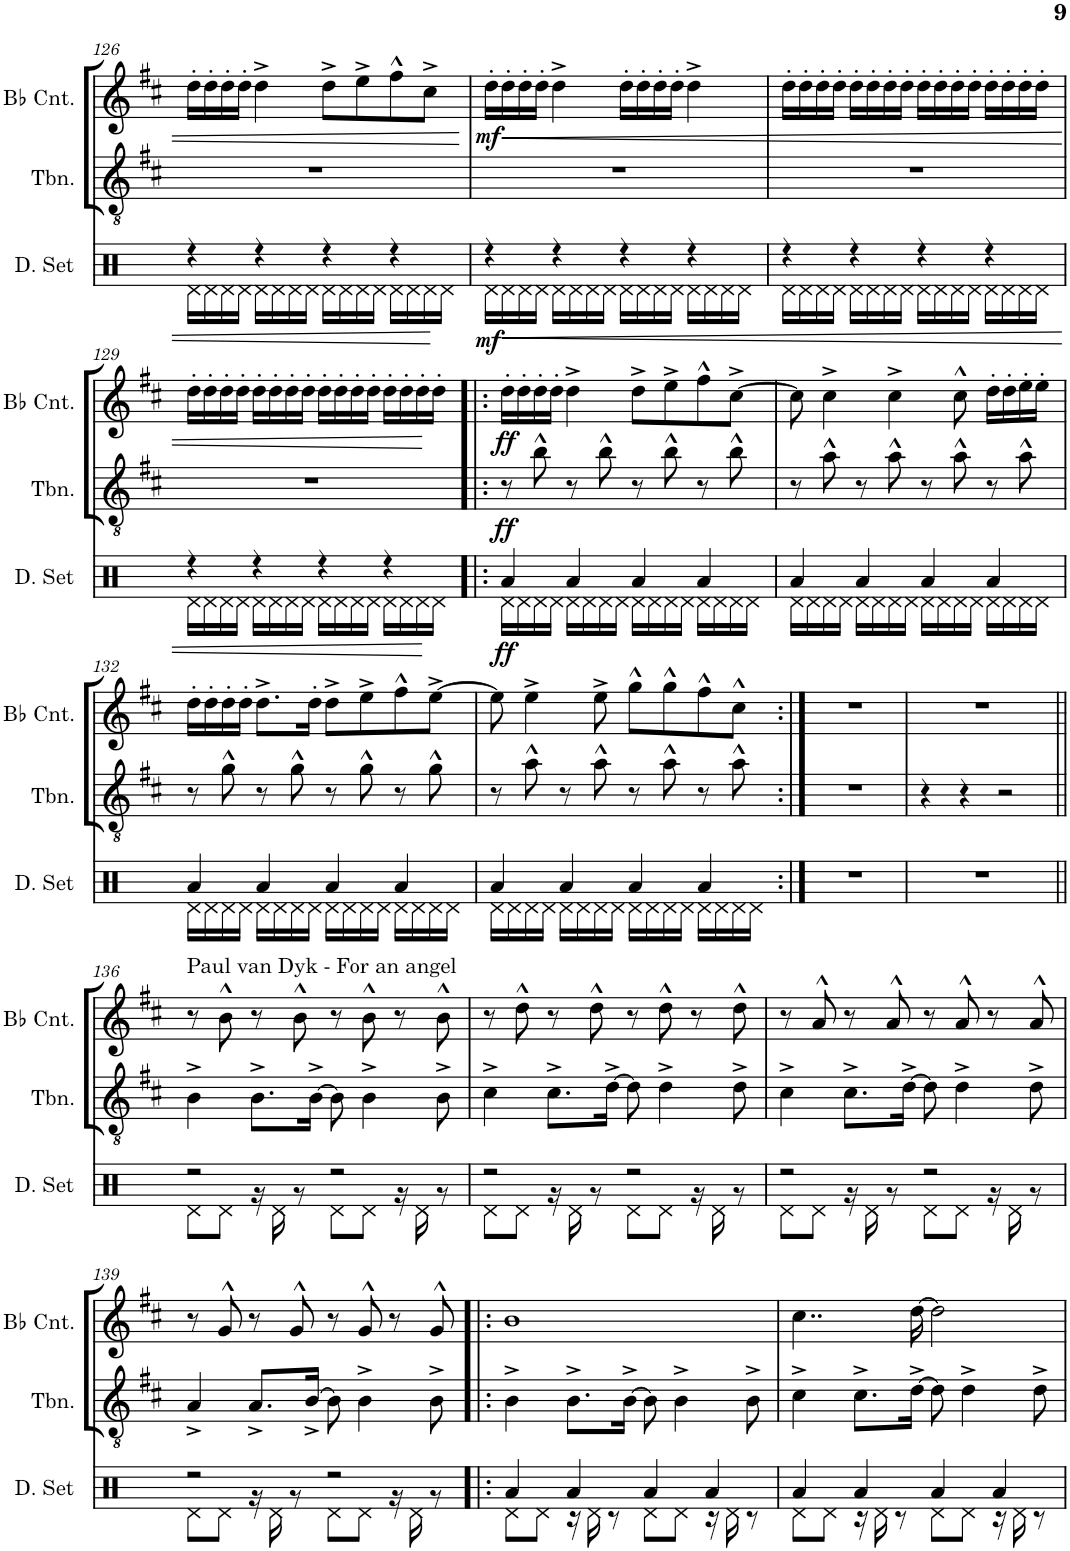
**kern	**dynam	**kern	**dynam	**kern	**dynam
*part3	*part3	*part2	*part2	*part1	*part1
*staff3	*staff3	*staff2	*staff2	*staff1	*staff1
*I"Drumset	*	*I"Trombone	*	*I"Bb Cornet	*
*I'D. Set	*	*I'Tbn.	*	*I'Bb Cnt.	*
!!LO:PB:g=z
*clefX	*	*clefGv2	*	*clefG2	*
*	*	*Trd1c2	*	*Trd1c2	*
*k[]	*	*k[f#c#]	*	*k[f#c#]	*
*M4/4	*	*M4/4	*	*M4/4	*
=126	=126	=126	=126	=126	=126
*^	*	*	*	*	*
4r	16Rd\LL	.	1r	.	16dd'\LL	.
.	16Rd\	.	.	.	16dd'\	.
.	16Rd\	.	.	.	16dd'\	.
.	16Rd\JJ	.	.	.	16dd'\JJ	.
4r	16Rd\LL	.	.	.	4dd^\	.
.	16Rd\	.	.	.	.	.
.	16Rd\	.	.	.	.	.
.	16Rd\JJ	.	.	.	.	.
4r	16Rd\LL	.	.	.	8dd^\L	.
.	16Rd\	.	.	.	.	.
.	16Rd\	.	.	.	8ee^\	.
.	16Rd\JJ	.	.	.	.	.
4r	16Rd\LL	.	.	.	8ff#^^\	.
.	16Rd\	.	.	.	.	.
.	16Rd\	.	.	.	8cc#^\J	.
.	16Rd\JJ	.	.	.	.	.
=127	=127	=127	=127	=127	=127	=127
!	!	!LO:DY:b	!	!	!	!LO:DY:b
4r	16Rd\LL	mf	1r	.	16dd'\LL	mf
!	!	!LO:HP:b	!	!	!	!LO:HP:b
.	16Rd\	<	.	.	16dd'\	<
.	16Rd\	.	.	.	16dd'\	.
.	16Rd\JJ	.	.	.	16dd'\JJ	.
4r	16Rd\LL	.	.	.	4dd^\	.
.	16Rd\	.	.	.	.	.
.	16Rd\	.	.	.	.	.
.	16Rd\JJ	.	.	.	.	.
4r	16Rd\LL	.	.	.	16dd'\LL	.
.	16Rd\	.	.	.	16dd'\	.
.	16Rd\	.	.	.	16dd'\	.
.	16Rd\JJ	.	.	.	16dd'\JJ	.
4r	16Rd\LL	.	.	.	4dd^\	.
.	16Rd\	.	.	.	.	.
.	16Rd\	.	.	.	.	.
.	16Rd\JJ	.	.	.	.	.
=128	=128	=128	=128	=128	=128	=128
4r	16Rd\LL	.	1r	.	16dd'\LL	.
.	16Rd\	.	.	.	16dd'\	.
.	16Rd\	.	.	.	16dd'\	.
.	16Rd\JJ	.	.	.	16dd'\JJ	.
4r	16Rd\LL	.	.	.	16dd'\LL	.
.	16Rd\	.	.	.	16dd'\	.
.	16Rd\	.	.	.	16dd'\	.
.	16Rd\JJ	.	.	.	16dd'\JJ	.
4r	16Rd\LL	.	.	.	16dd'\LL	.
.	16Rd\	.	.	.	16dd'\	.
.	16Rd\	.	.	.	16dd'\	.
.	16Rd\JJ	.	.	.	16dd'\JJ	.
4r	16Rd\LL	.	.	.	16dd'\LL	.
.	16Rd\	.	.	.	16dd'\	.
.	16Rd\	.	.	.	16dd'\	.
.	16Rd\JJ	.	.	.	16dd'\JJ	.
!!LO:LB:g=z
=129	=129	=129	=129	=129	=129	=129
4r	16Rd\LL	.	1r	.	16dd'\LL	.
.	16Rd\	.	.	.	16dd'\	.
.	16Rd\	.	.	.	16dd'\	.
.	16Rd\JJ	.	.	.	16dd'\JJ	.
4r	16Rd\LL	.	.	.	16dd'\LL	.
.	16Rd\	.	.	.	16dd'\	.
.	16Rd\	.	.	.	16dd'\	.
.	16Rd\JJ	.	.	.	16dd'\JJ	.
4r	16Rd\LL	.	.	.	16dd'\LL	.
.	16Rd\	.	.	.	16dd'\	.
.	16Rd\	.	.	.	16dd'\	.
.	16Rd\JJ	.	.	.	16dd'\JJ	.
4r	16Rd\LL	.	.	.	16dd'\LL	.
.	16Rd\	.	.	.	16dd'\	.
.	16Rd\	.	.	.	16dd'\	.
.	16Rd\JJ	[	.	.	16dd'\JJ	[
=130!|:	=130!|:	=130!|:	=130!|:	=130!|:	=130!|:	=130!|:
!	!	!LO:DY:b	!	!LO:DY:b	!	!LO:DY:b
4Ra/	16Rd\LL	ff	8r	ff	16dd'\LL	ff
.	16Rd\	.	.	.	16dd'\	.
.	16Rd\	.	8b^^\	.	16dd'\	.
.	16Rd\JJ	.	.	.	16dd'\JJ	.
4Ra/	16Rd\LL	.	8r	.	4dd^\	.
.	16Rd\	.	.	.	.	.
.	16Rd\	.	8b^^\	.	.	.
.	16Rd\JJ	.	.	.	.	.
4Ra/	16Rd\LL	.	8r	.	8dd^\L	.
.	16Rd\	.	.	.	.	.
.	16Rd\	.	8b^^\	.	8ee^\	.
.	16Rd\JJ	.	.	.	.	.
4Ra/	16Rd\LL	.	8r	.	8ff#^^\	.
.	16Rd\	.	.	.	.	.
.	16Rd\	.	8b^^\	.	[8cc#^\J	.
.	16Rd\JJ	.	.	.	.	.
=131	=131	=131	=131	=131	=131	=131
4Ra/	16Rd\LL	.	8r	.	8cc#\]	.
.	16Rd\	.	.	.	.	.
.	16Rd\	.	8a^^\	.	4cc#^\	.
.	16Rd\JJ	.	.	.	.	.
4Ra/	16Rd\LL	.	8r	.	.	.
.	16Rd\	.	.	.	.	.
.	16Rd\	.	8a^^\	.	4cc#^\	.
.	16Rd\JJ	.	.	.	.	.
4Ra/	16Rd\LL	.	8r	.	.	.
.	16Rd\	.	.	.	.	.
.	16Rd\	.	8a^^\	.	8cc#^^\	.
.	16Rd\JJ	.	.	.	.	.
4Ra/	16Rd\LL	.	8r	.	16dd'\LL	.
.	16Rd\	.	.	.	16dd'\	.
.	16Rd\	.	8a^^\	.	16ee'\	.
.	16Rd\JJ	.	.	.	16ee'\JJ	.
!!LO:LB:g=z
=132	=132	=132	=132	=132	=132	=132
4Ra/	16Rd\LL	.	8r	.	16dd'\LL	.
.	16Rd\	.	.	.	16dd'\	.
.	16Rd\	.	8g^^\	.	16dd'\	.
.	16Rd\JJ	.	.	.	16dd'\JJ	.
4Ra/	16Rd\LL	.	8r	.	8.dd^\L	.
.	16Rd\	.	.	.	.	.
.	16Rd\	.	8g^^\	.	.	.
.	16Rd\JJ	.	.	.	16dd'\Jk	.
4Ra/	16Rd\LL	.	8r	.	8dd^\L	.
.	16Rd\	.	.	.	.	.
.	16Rd\	.	8g^^\	.	8ee^\	.
.	16Rd\JJ	.	.	.	.	.
4Ra/	16Rd\LL	.	8r	.	8ff#^^\	.
.	16Rd\	.	.	.	.	.
.	16Rd\	.	8g^^\	.	[8ee^\J	.
.	16Rd\JJ	.	.	.	.	.
=133	=133	=133	=133	=133	=133	=133
4Ra/	16Rd\LL	.	8r	.	8ee\]	.
.	16Rd\	.	.	.	.	.
.	16Rd\	.	8a^^\	.	4ee^\	.
.	16Rd\JJ	.	.	.	.	.
4Ra/	16Rd\LL	.	8r	.	.	.
.	16Rd\	.	.	.	.	.
.	16Rd\	.	8a^^\	.	8ee^\	.
.	16Rd\JJ	.	.	.	.	.
4Ra/	16Rd\LL	.	8r	.	8gg^^\L	.
.	16Rd\	.	.	.	.	.
.	16Rd\	.	8a^^\	.	8gg^^\	.
.	16Rd\JJ	.	.	.	.	.
4Ra/	16Rd\LL	.	8r	.	8ff#^^\	.
.	16Rd\	.	.	.	.	.
.	16Rd\	.	8a^^\	.	8cc#^^\J	.
.	16Rd\JJ	.	.	.	.	.
*v	*v	*	*	*	*	*
=134:|!	=134:|!	=134:|!	=134:|!	=134:|!	=134:|!
1r	.	1r	.	1r	.
=135	=135	=135	=135	=135	=135
1r	.	4r	.	1r	.
.	.	4r	.	.	.
.	.	2r	.	.	.
!!LO:LB:g=z
=136||	=136||	=136||	=136||	=136||	=136||
*^	*	*	*	*	*
!	!	!	!	!	!LO:TX:a:t=Paul van Dyk - For an angel	!
2r	8Rd\L	.	4B^\	.	8r	.
.	8Rd\J	.	.	.	8b^^\	.
.	16r	.	8.B^\L	.	8r	.
.	16Rd\	.	.	.	.	.
.	8r	.	.	.	8b^^\	.
.	.	.	[16B^\Jk	.	.	.
2r	8Rd\L	.	8B\]	.	8r	.
.	8Rd\J	.	4B^\	.	8b^^\	.
.	16r	.	.	.	8r	.
.	16Rd\	.	.	.	.	.
.	8r	.	8B^\	.	8b^^\	.
=137	=137	=137	=137	=137	=137	=137
2r	8Rd\L	.	4c#^\	.	8r	.
.	8Rd\J	.	.	.	8dd^^\	.
.	16r	.	8.c#^\L	.	8r	.
.	16Rd\	.	.	.	.	.
.	8r	.	.	.	8dd^^\	.
.	.	.	[16d^\Jk	.	.	.
2r	8Rd\L	.	8d\]	.	8r	.
.	8Rd\J	.	4d^\	.	8dd^^\	.
.	16r	.	.	.	8r	.
.	16Rd\	.	.	.	.	.
.	8r	.	8d^\	.	8dd^^\	.
=138	=138	=138	=138	=138	=138	=138
2r	8Rd\L	.	4c#^\	.	8r	.
.	8Rd\J	.	.	.	8a^^/	.
.	16r	.	8.c#^\L	.	8r	.
.	16Rd\	.	.	.	.	.
.	8r	.	.	.	8a^^/	.
.	.	.	[16d^\Jk	.	.	.
2r	8Rd\L	.	8d\]	.	8r	.
.	8Rd\J	.	4d^\	.	8a^^/	.
.	16r	.	.	.	8r	.
.	16Rd\	.	.	.	.	.
.	8r	.	8d^\	.	8a^^/	.
!!LO:LB:g=z
=139	=139	=139	=139	=139	=139	=139
2r	8Rd\L	.	4A^/	.	8r	.
.	8Rd\J	.	.	.	8g^^/	.
.	16r	.	8.A^/L	.	8r	.
.	16Rd\	.	.	.	.	.
.	8r	.	.	.	8g^^/	.
.	.	.	[16B^/Jk	.	.	.
2r	8Rd\L	.	8B\]	.	8r	.
.	8Rd\J	.	4B^\	.	8g^^/	.
.	16r	.	.	.	8r	.
.	16Rd\	.	.	.	.	.
.	8r	.	8B^\	.	8g^^/	.
=140!|:	=140!|:	=140!|:	=140!|:	=140!|:	=140!|:	=140!|:
4Ra/	8Rd\L	.	4B^\	.	1b	.
.	8Rd\J	.	.	.	.	.
4Ra/	16r	.	8.B^\L	.	.	.
.	16Rd\	.	.	.	.	.
.	8r	.	.	.	.	.
.	.	.	[16B^\Jk	.	.	.
4Ra/	8Rd\L	.	8B\]	.	.	.
.	8Rd\J	.	4B^\	.	.	.
4Ra/	16r	.	.	.	.	.
.	16Rd\	.	.	.	.	.
.	8r	.	8B^\	.	.	.
=141	=141	=141	=141	=141	=141	=141
4Ra/	8Rd\L	.	4c#^\	.	4..cc#\	.
.	8Rd\J	.	.	.	.	.
4Ra/	16r	.	8.c#^\L	.	.	.
.	16Rd\	.	.	.	.	.
.	8r	.	.	.	.	.
.	.	.	[16d^\Jk	.	[16dd\	.
4Ra/	8Rd\L	.	8d\]	.	2dd\]	.
.	8Rd\J	.	4d^\	.	.	.
4Ra/	16r	.	.	.	.	.
.	16Rd\	.	.	.	.	.
.	8r	.	8d^\	.	.	.
*v	*v	*	*	*	*	*
=	=	=	=	=	=
*-	*-	*-	*-	*-	*-
